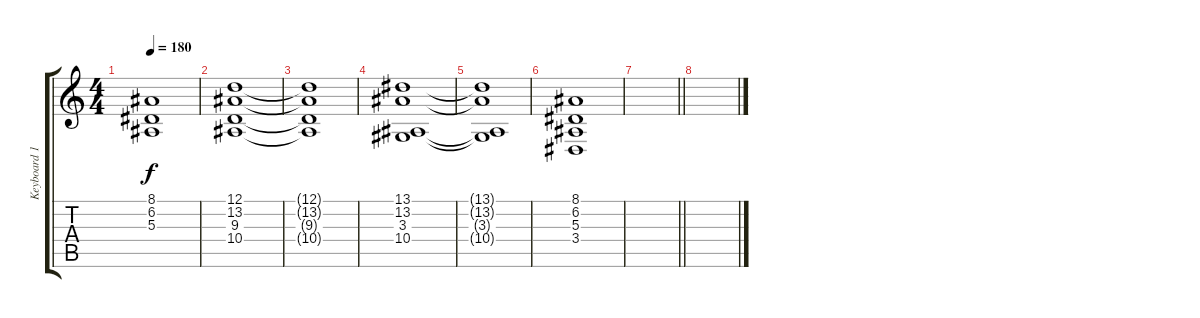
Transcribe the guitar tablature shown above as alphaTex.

\track ("Keyboard 1" "Keyboard 1") {instrument pad2warm}
\staff {score tabs}
\tuning (D4 A3 F3 C3 G2 C2) {hide}
\ts (4 4)
\tempo 180
\clef g2
\ks c
(8.1{t} 6.2{t} 5.3{t}).1{dy f} |
(12.1 13.2 9.3 10.4).1 |
(12.1{t} 13.2{t} 9.3{t} 10.4{t}).1 |
(13.1 13.2 3.3 10.4).1 |
(13.1{t} 13.2{t} 3.3{t} 10.4{t}).1 |
(8.1 6.2 5.3 3.4).1 |
\barLineRight lightlight
|
\section ("" "")
